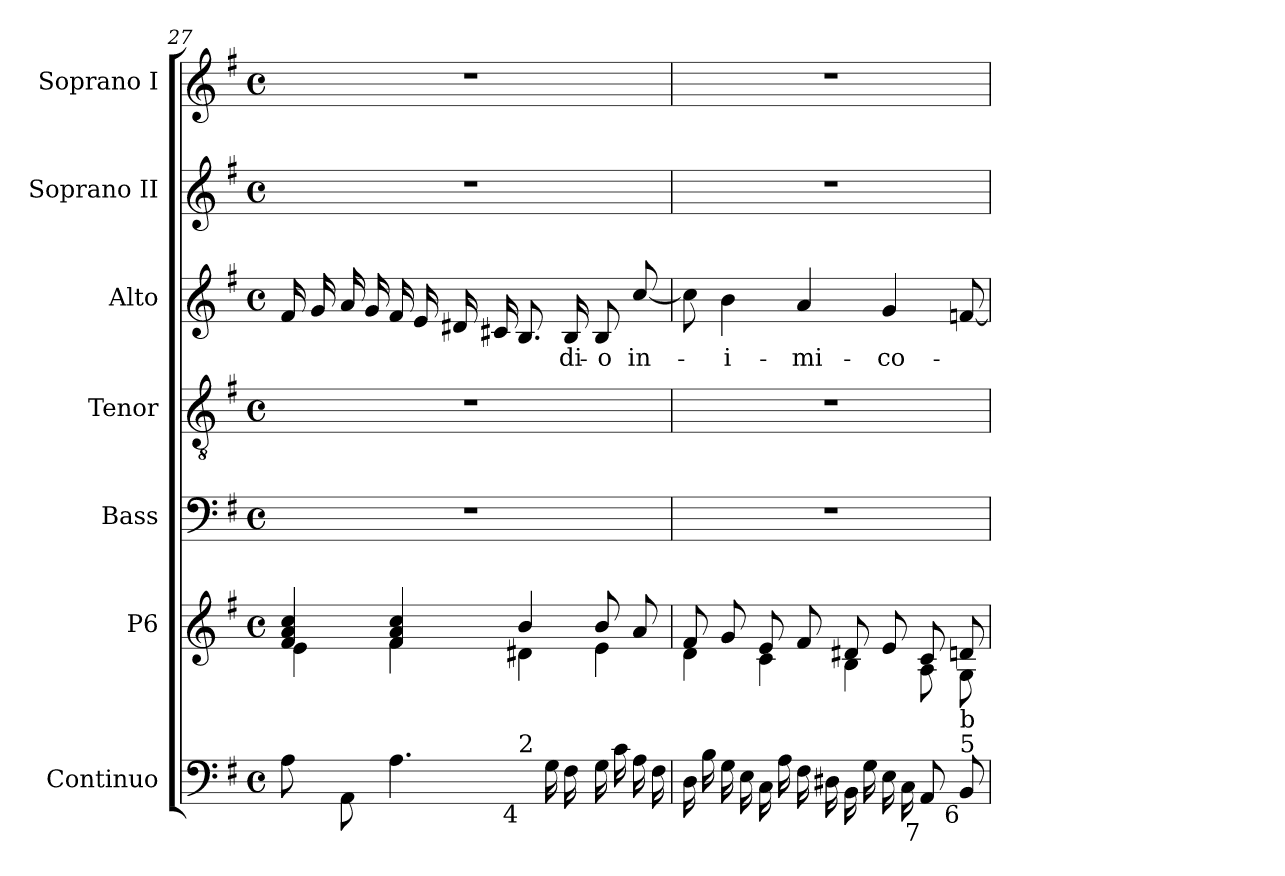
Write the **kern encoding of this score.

**kern	**kern	**kern	**kern	**kern	**text	**kern	**kern
*part7	*part6	*part5	*part4	*part3	*part3	*part2	*part1
*staff7	*staff6	*staff5	*staff4	*staff3	*staff3	*staff2	*staff1
*I"Continuo	*I"P6	*I"Bass	*I"Tenor	*I"Alto	*	*I"Soprano II	*I"Soprano I
*	*	*I'B.	*I'T.	*I'A.	*	*I'S.	*I'S.
*clefF4	*clefG2	*clefF4	*clefGv2	*clefG2	*	*clefG2	*clefG2
*	*	*	*ITrd7c12	*	*	*	*
*k[f#]	*k[f#]	*k[f#]	*k[f#]	*k[f#]	*	*k[f#]	*k[f#]
*G:	*G:	*G:	*G:	*G:	*	*G:	*G:
*M4/4	*M4/4	*M4/4	*M4/4	*M4/4	*	*M4/4	*M4/4
*met(c)	*met(c)	*met(c)	*met(c)	*met(c)	*	*met(c)	*met(c)
=27	=27	=27	=27	=27	=27	=27	=27
*	*^	*	*	*	*	*	*
!LO:TX:b:rj:t=6	!	!	!	!	!	!	!	!
*^	*	*	*	*	*	*	*	*
8Ai\	2ryy	4f#i/ 4ai 4cci	4ei\	1r	1r	16f#i/	.	1r	1r
.	.	.	.	.	.	16gi/	.	.	.
8AAi\	.	.	.	.	.	16ai/	.	.	.
.	.	.	.	.	.	16gi/	.	.	.
4.Ai\	.	4f#i/ 4ai 4cci	4f#i\	.	.	16f#i/	.	.	.
.	.	.	.	.	.	16ei/	.	.	.
.	.	.	.	.	.	16d#Xi/	.	.	.
.	.	.	.	.	.	16c#Xi/	.	.	.
!	!LO:TX:b:rj:t=4	!	!	!	!	!	!	!	!
!	!LO:TX:t=2	!	!	!	!	!	!	!	!
.	2ryy	4bi/	4d#Xi\	.	.	8.Bi/	.	.	.
16Gi\	.	.	.	.	.	.	.	.	.
!	!	!	!	!	!	!	!LO:LY:b:color=#000000	!	!
16F#i\	.	.	.	.	.	16Bi/	-di-	.	.
!	!	!	!	!	!	!	!LO:LY:b:color=#000000	!	!
16Gi\	.	8bi/	4ei\	.	.	8Bi/	-o	.	.
16ci\	.	.	.	.	.	.	.	.	.
!	!	!	!	!	!	!	!LO:LY:b:color=#000000	!	!
16Ai\	.	8ai/	.	.	.	[<8cci/	in-	.	.
16F#i\	.	.	.	.	.	.	.	.	.
*v	*v	*	*	*	*	*	*	*	*
=28	=28	=28	=28	=28	=28	=28	=28	=28
16Di\	8f#i/	4di\	1r	1r	8cci\]	.	1r	1r
16Bi\	.	.	.	.	.	.	.	.
!	!	!	!	!	!	!LO:LY:b:color=#000000	!	!
16Gi\	8gi/	.	.	.	4bi\	-i-	.	.
16Ei\	.	.	.	.	.	.	.	.
16Ci\	8ei/	4ci\	.	.	.	.	.	.
16Ai\	.	.	.	.	.	.	.	.
!	!	!	!	!	!	!LO:LY:b:color=#000000	!	!
16F#i\	8f#i/	.	.	.	4ai/	-mi-	.	.
16D#Xi\	.	.	.	.	.	.	.	.
16BBi\	8d#Xi/	4Bi\	.	.	.	.	.	.
16Gi\	.	.	.	.	.	.	.	.
!	!	!	!	!	!	!LO:LY:b:color=#000000	!	!
16Ei\	8ei/	.	.	.	4gi/	-co-	.	.
16Ci\	.	.	.	.	.	.	.	.
!LO:TX:b:rj:t=7	!	!	!	!	!	!	!	!
8AAi/	8ci/	8Ai\	.	.	.	.	.	.
!LO:TX:b:rj:t=6	!	!	!	!	!	!	!	!
!LO:TX:t=5	!	!	!	!	!	!	!	!
!LO:TX:t=b	!	!	!	!	!	!	!	!
8BBi/	8dni/	8Gi\	.	.	[<8fni/	.	.	.
*	*v	*v	*	*	*	*	*	*
=	=	=	=	=	=	=	=
*-	*-	*-	*-	*-	*-	*-	*-
